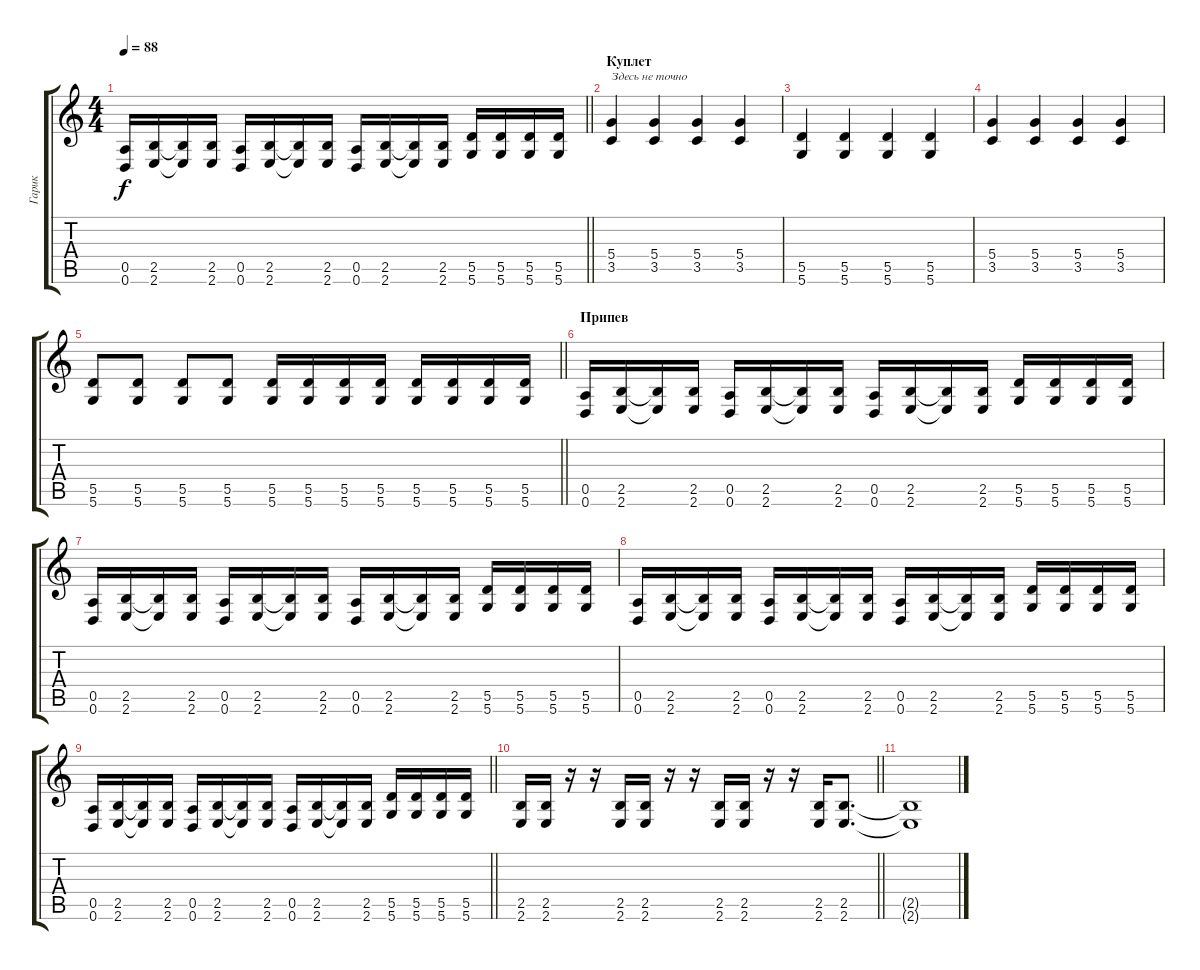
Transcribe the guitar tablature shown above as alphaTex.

\track ("Гарик" "Гарик") {instrument distortionguitar}
\staff {score tabs}
\tuning (E4 B3 G3 D3 A2 D2) {hide}
\ts (4 4)
\tempo 88
\clef g2
\barLineRight lightlight
\ks c
(0.5 0.6).16{dy f} (2.5 2.6).16 (2.5{t} 2.6{t}).16 (2.5 2.6).16 (0.5 0.6).16 (2.5 2.6).16 (2.5{t} 2.6{t}).16 (2.5 2.6).16 (0.5 0.6).16 (2.5 2.6).16 (2.5{t} 2.6{t}).16 (2.5 2.6).16 (5.5 5.6).16 (5.5 5.6).16 (5.5 5.6).16 (5.5 5.6).16 |
\section ("" "Куплет")
(5.4 3.5).4{txt "Здесь не точно"} (5.4 3.5).4 (5.4 3.5).4 (5.4 3.5).4 |
(5.5 5.6).4 (5.5 5.6).4 (5.5 5.6).4 (5.5 5.6).4 |
(5.4 3.5).4 (5.4 3.5).4 (5.4 3.5).4 (5.4 3.5).4 |
\barLineRight lightlight
(5.5 5.6).8 (5.5 5.6).8 (5.5 5.6).8 (5.5 5.6).8 (5.5 5.6).16 (5.5 5.6).16 (5.5 5.6).16 (5.5 5.6).16 (5.5 5.6).16 (5.5 5.6).16 (5.5 5.6).16 (5.5 5.6).16 |
\section ("" "Припев")
(0.5 0.6).16 (2.5 2.6).16 (2.5{t} 2.6{t}).16 (2.5 2.6).16 (0.5 0.6).16 (2.5 2.6).16 (2.5{t} 2.6{t}).16 (2.5 2.6).16 (0.5 0.6).16 (2.5 2.6).16 (2.5{t} 2.6{t}).16 (2.5 2.6).16 (5.5 5.6).16 (5.5 5.6).16 (5.5 5.6).16 (5.5 5.6).16 |
(0.5 0.6).16 (2.5 2.6).16 (2.5{t} 2.6{t}).16 (2.5 2.6).16 (0.5 0.6).16 (2.5 2.6).16 (2.5{t} 2.6{t}).16 (2.5 2.6).16 (0.5 0.6).16 (2.5 2.6).16 (2.5{t} 2.6{t}).16 (2.5 2.6).16 (5.5 5.6).16 (5.5 5.6).16 (5.5 5.6).16 (5.5 5.6).16 |
(0.5 0.6).16 (2.5 2.6).16 (2.5{t} 2.6{t}).16 (2.5 2.6).16 (0.5 0.6).16 (2.5 2.6).16 (2.5{t} 2.6{t}).16 (2.5 2.6).16 (0.5 0.6).16 (2.5 2.6).16 (2.5{t} 2.6{t}).16 (2.5 2.6).16 (5.5 5.6).16 (5.5 5.6).16 (5.5 5.6).16 (5.5 5.6).16 |
\barLineRight lightlight
(0.5 0.6).16 (2.5 2.6).16 (2.5{t} 2.6{t}).16 (2.5 2.6).16 (0.5 0.6).16 (2.5 2.6).16 (2.5{t} 2.6{t}).16 (2.5 2.6).16 (0.5 0.6).16 (2.5 2.6).16 (2.5{t} 2.6{t}).16 (2.5 2.6).16 (5.5 5.6).16 (5.5 5.6).16 (5.5 5.6).16 (5.5 5.6).16 |
\barLineRight lightlight
(2.5 2.6).16 (2.5 2.6).16 r.16 r.16 (2.5 2.6).16 (2.5 2.6).16 r.16 r.16 (2.5 2.6).16 (2.5 2.6).16 r.16 r.16 (2.5 2.6).16 (2.5 2.6).8{d} |
(2.5{t} 2.6{t}).1
